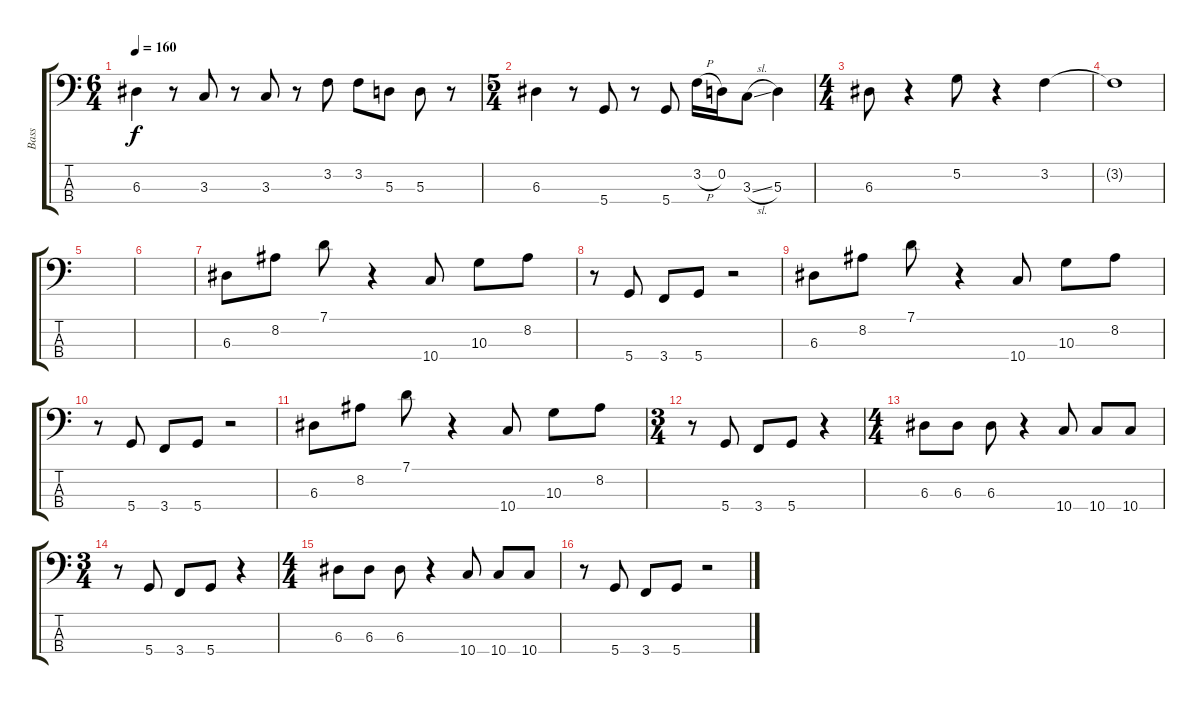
\track ("Bass" "Bass") {instrument electricbassfinger}
\staff {score tabs}
\tuning (G2 D2 A1 D1) {hide}
\ts (6 4)
\tempo 160
\clef f4
\ks c
6.3.4{dy f} r.8 3.3.8 r.8 3.3.8 r.8 3.2.8 3.2.8 5.3.8 5.3.8 r.8 |
\ts (5 4)
6.3.4 r.8 5.4.8 r.8 5.4.8 3.2{h}.16 0.2.16 3.3{sl}.8 5.3.4 |
\ts (4 4)
6.3.8 r.4 5.2.8 r.4 3.2.4 |
3.2{t}.1 |
|
|
6.3.8 8.2.8 7.1.8 r.4 10.4.8 10.3.8 8.2.8 |
r.8 5.4.8 3.4.8 5.4.8 r.2 |
6.3.8 8.2.8 7.1.8 r.4 10.4.8 10.3.8 8.2.8 |
r.8 5.4.8 3.4.8 5.4.8 r.2 |
6.3.8 8.2.8 7.1.8 r.4 10.4.8 10.3.8 8.2.8 |
\ts (3 4)
r.8 5.4.8 3.4.8 5.4.8 r.4 |
\ts (4 4)
6.3.8 6.3.8 6.3.8 r.4 10.4.8 10.4.8 10.4.8 |
\ts (3 4)
r.8 5.4.8 3.4.8 5.4.8 r.4 |
\ts (4 4)
6.3.8 6.3.8 6.3.8 r.4 10.4.8 10.4.8 10.4.8 |
r.8 5.4.8 3.4.8 5.4.8 r.2
